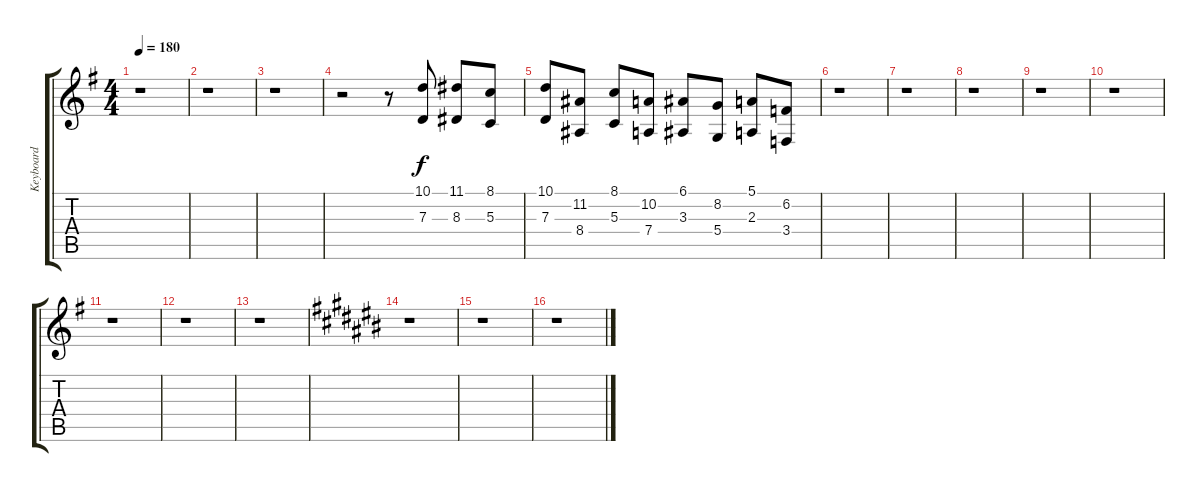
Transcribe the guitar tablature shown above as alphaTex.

\track ("Keyboard" "Keyboard") {instrument brightacousticpiano}
\staff {score tabs}
\tuning (E4 B3 G3 D3 A2 E2) {hide}
\ts (4 4)
\tempo 180
\clef g2
\ks eminor
r.1{dy mf} |
r.1 |
r.1 |
r.2 r.8 (10.1 7.3).8{dy f} (11.1 8.3).8 (8.1 5.3).8 |
(10.1 7.3).8 (11.2 8.4).8 (8.1 5.3).8 (10.2 7.4).8 (6.1 3.3).8 (8.2 5.4).8 (5.1 2.3).8 (6.2 3.4).8 |
\section ("" "")
r.1 |
r.1 |
r.1 |
r.1 |
r.1 |
r.1 |
r.1 |
r.1 |
\section ("" "")
\ks a#minor
r.1 |
r.1 |
r.1
